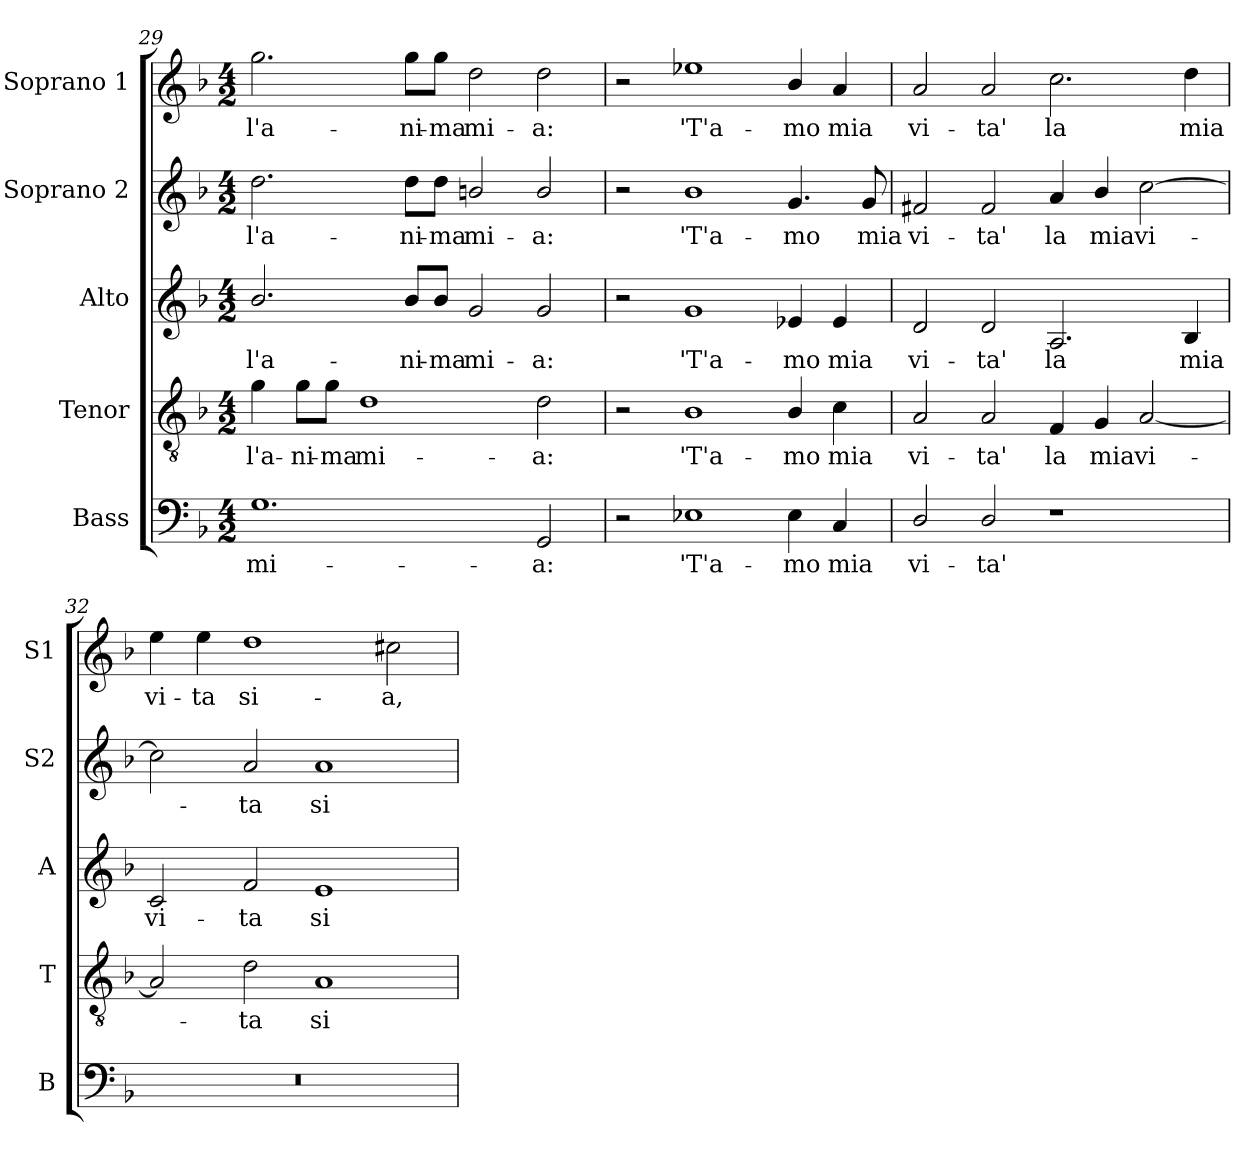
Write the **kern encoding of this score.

**kern	**text	**kern	**text	**kern	**text	**kern	**text	**kern	**text
*part5	*part5	*part4	*part4	*part3	*part3	*part2	*part2	*part1	*part1
*staff5	*staff5	*staff4	*staff4	*staff3	*staff3	*staff2	*staff2	*staff1	*staff1
*I"Bass	*	*I"Tenor	*	*I"Alto	*	*I"Soprano 2	*	*I"Soprano 1	*
*I'B	*	*I'T	*	*I'A	*	*I'S2	*	*I'S1	*
*clefF4	*	*clefGv2	*	*clefG2	*	*clefG2	*	*clefG2	*
*	*	*ITrd7c12	*	*	*	*	*	*	*
*k[b-]	*	*k[b-]	*	*k[b-]	*	*k[b-]	*	*k[b-]	*
*F:	*	*F:	*	*F:	*	*F:	*	*F:	*
*M4/2	*	*M4/2	*	*M4/2	*	*M4/2	*	*M4/2	*
=29	=29	=29	=29	=29	=29	=29	=29	=29	=29
!	!LO:LY:b:color=#000000	!	!	!	!	!	!	!	!
!	!	!	!LO:LY:b:color=#000000	!	!	!	!	!	!
!	!	!	!	!	!LO:LY:b:color=#000000	!	!	!	!
!	!	!	!	!	!	!	!LO:LY:b:color=#000000	!	!
!	!	!	!	!	!	!	!	!	!LO:LY:b:color=#000000
1.Gi	mi-	4Gi\	l'a-	2.b-i/	l'a-	2.ddi\	l'a-	2.ggi\	l'a-
!	!	!	!LO:LY:b:color=#000000	!	!	!	!	!	!
.	.	8Gi\L	-ni-	.	.	.	.	.	.
!	!	!	!LO:LY:b:color=#000000	!	!	!	!	!	!
.	.	8Gi\J	-ma	.	.	.	.	.	.
!	!	!	!LO:LY:b:color=#000000	!	!	!	!	!	!
.	.	1Di	mi-	.	.	.	.	.	.
!	!	!	!	!	!LO:LY:b:color=#000000	!	!	!	!
!	!	!	!	!	!	!	!LO:LY:b:color=#000000	!	!
!	!	!	!	!	!	!	!	!	!LO:LY:b:color=#000000
.	.	.	.	8b-i/L	-ni-	8ddi\L	-ni-	8ggi\L	-ni-
!	!	!	!	!	!LO:LY:b:color=#000000	!	!	!	!
!	!	!	!	!	!	!	!LO:LY:b:color=#000000	!	!
!	!	!	!	!	!	!	!	!	!LO:LY:b:color=#000000
.	.	.	.	8b-i/J	-ma	8ddi\J	-ma	8ggi\J	-ma
!	!	!	!	!	!LO:LY:b:color=#000000	!	!	!	!
!	!	!	!	!	!	!	!LO:LY:b:color=#000000	!	!
!	!	!	!	!	!	!	!	!	!LO:LY:b:color=#000000
.	.	.	.	2gi/	mi-	2bni/	mi-	2ddi\	mi-
!	!LO:LY:b:color=#000000	!	!	!	!	!	!	!	!
!	!	!	!LO:LY:b:color=#000000	!	!	!	!	!	!
!	!	!	!	!	!LO:LY:b:color=#000000	!	!	!	!
!	!	!	!	!	!	!	!LO:LY:b:color=#000000	!	!
!	!	!	!	!	!	!	!	!	!LO:LY:b:color=#000000
2GGi/	-a:	2Di\	-a:	2gi/	-a:	2bi/	-a:	2ddi\	-a:
=30	=30	=30	=30	=30	=30	=30	=30	=30	=30
2r	.	2r	.	2r	.	2r	.	2r	.
!	!LO:LY:b:color=#000000	!	!	!	!	!	!	!	!
!	!	!	!LO:LY:b:color=#000000	!	!	!	!	!	!
!	!	!	!	!	!LO:LY:b:color=#000000	!	!	!	!
!	!	!	!	!	!	!	!LO:LY:b:color=#000000	!	!
!	!	!	!	!	!	!	!	!	!LO:LY:b:color=#000000
1E-Xi	'T'a-	1BB-i	'T'a-	1gi	'T'a-	1b-i	'T'a-	1ee-Xi	'T'a-
!	!LO:LY:b:color=#000000	!	!	!	!	!	!	!	!
!	!	!	!LO:LY:b:color=#000000	!	!	!	!	!	!
!	!	!	!	!	!LO:LY:b:color=#000000	!	!	!	!
!	!	!	!	!	!	!	!LO:LY:b:color=#000000	!	!
!	!	!	!	!	!	!	!	!	!LO:LY:b:color=#000000
4E-i\	-mo	4BB-i/	-mo	4e-Xi/	-mo	4.gi/	-mo	4b-i/	-mo
!	!LO:LY:b:color=#000000	!	!	!	!	!	!	!	!
!	!	!	!LO:LY:b:color=#000000	!	!	!	!	!	!
!	!	!	!	!	!LO:LY:b:color=#000000	!	!	!	!
!	!	!	!	!	!	!	!	!	!LO:LY:b:color=#000000
4Ci/	mia	4Ci\	mia	4e-i/	mia	.	.	4ai/	mia
!	!	!	!	!	!	!	!LO:LY:b:color=#000000	!	!
.	.	.	.	.	.	8gi/	mia	.	.
!!LO:PB:g=z
=31	=31	=31	=31	=31	=31	=31	=31	=31	=31
!	!LO:LY:b:color=#000000	!	!	!	!	!	!	!	!
!	!	!	!LO:LY:b:color=#000000	!	!	!	!	!	!
!	!	!	!	!	!LO:LY:b:color=#000000	!	!	!	!
!	!	!	!	!	!	!	!LO:LY:b:color=#000000	!	!
!	!	!	!	!	!	!	!	!	!LO:LY:b:color=#000000
2Di/	vi-	2AAi/	vi-	2di/	vi-	2f#Xi/	vi-	2ai/	vi-
!	!LO:LY:b:color=#000000	!	!	!	!	!	!	!	!
!	!	!	!LO:LY:b:color=#000000	!	!	!	!	!	!
!	!	!	!	!	!LO:LY:b:color=#000000	!	!	!	!
!	!	!	!	!	!	!	!LO:LY:b:color=#000000	!	!
!	!	!	!	!	!	!	!	!	!LO:LY:b:color=#000000
2Di/	-ta'	2AAi/	-ta'	2di/	-ta'	2f#i/	-ta'	2ai/	-ta'
!	!	!	!LO:LY:b:color=#000000	!	!	!	!	!	!
!	!	!	!	!	!LO:LY:b:color=#000000	!	!	!	!
!	!	!	!	!	!	!	!LO:LY:b:color=#000000	!	!
!	!	!	!	!	!	!	!	!	!LO:LY:b:color=#000000
1r	.	4FFi/	la	2.Ai/	la	4ai/	la	2.cci\	la
!	!	!	!LO:LY:b:color=#000000	!	!	!	!	!	!
!	!	!	!	!	!	!	!LO:LY:b:color=#000000	!	!
.	.	4GGi/	mia	.	.	4b-i/	mia	.	.
!	!	!	!LO:LY:b:color=#000000	!	!	!	!	!	!
!	!	!	!	!	!	!	!LO:LY:b:color=#000000	!	!
.	.	[2AAi/	vi-	.	.	[2cci\	vi-	.	.
!	!	!	!	!	!LO:LY:b:color=#000000	!	!	!	!
!	!	!	!	!	!	!	!	!	!LO:LY:b:color=#000000
.	.	.	.	4B-i/	mia	.	.	4ddi\	mia
=32	=32	=32	=32	=32	=32	=32	=32	=32	=32
!LO:N:vis=1	!	!	!	!	!	!	!	!	!
!	!	!	!	!	!LO:LY:b:color=#000000	!	!	!	!
!	!	!	!	!	!	!	!	!	!LO:LY:b:color=#000000
0r	.	2AAi/]	.	2ci/	vi-	2cci\]	.	4eei\	vi-
!	!	!	!	!	!	!	!	!	!LO:LY:b:color=#000000
.	.	.	.	.	.	.	.	4eei\	-ta
!	!	!	!LO:LY:b:color=#000000	!	!	!	!	!	!
!	!	!	!	!	!LO:LY:b:color=#000000	!	!	!	!
!	!	!	!	!	!	!	!LO:LY:b:color=#000000	!	!
!	!	!	!	!	!	!	!	!	!LO:LY:b:color=#000000
.	.	2Di\	-ta	2fi/	-ta	2ai/	-ta	1ddi	si-
!	!	!	!LO:LY:b:color=#000000	!	!	!	!	!	!
!	!	!	!	!	!LO:LY:b:color=#000000	!	!	!	!
!	!	!	!	!	!	!	!LO:LY:b:color=#000000	!	!
.	.	1AAi	si-	1ei	si-	1ai	si-	.	.
!	!	!	!	!	!	!	!	!	!LO:LY:b:color=#000000
.	.	.	.	.	.	.	.	2cc#Xi\	-a,
=	=	=	=	=	=	=	=	=	=
*-	*-	*-	*-	*-	*-	*-	*-	*-	*-
